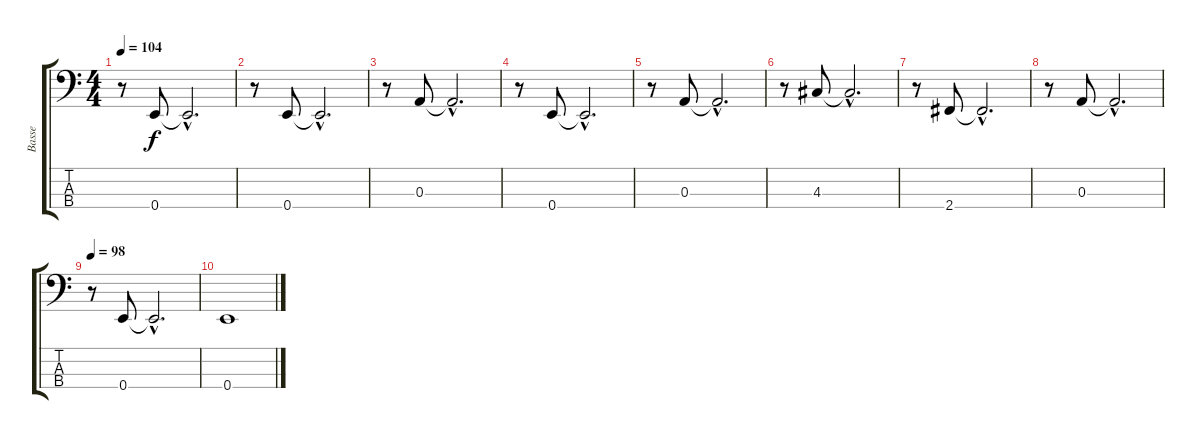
\track ("Basse" "Basse") {instrument fretlessbass}
\staff {score tabs}
\tuning (G2 D2 A1 E1) {hide}
\ts (4 4)
\tempo 104
\clef f4
\ks c
r.8{dy f} 0.4.8 0.4{hac t}.2{d} |
r.8 0.4.8 0.4{hac t}.2{d} |
r.8 0.3.8 0.3{hac t}.2{d} |
r.8 0.4.8 0.4{hac t}.2{d} |
r.8 0.3.8 0.3{hac t}.2{d} |
r.8 4.3.8 4.3{hac t}.2{d} |
r.8 2.4.8 2.4{hac t}.2{d} |
r.8 0.3.8 0.3{hac t}.2{d} |
\tempo 98
r.8 0.4.8 0.4{hac t}.2{d} |
0.4.1
